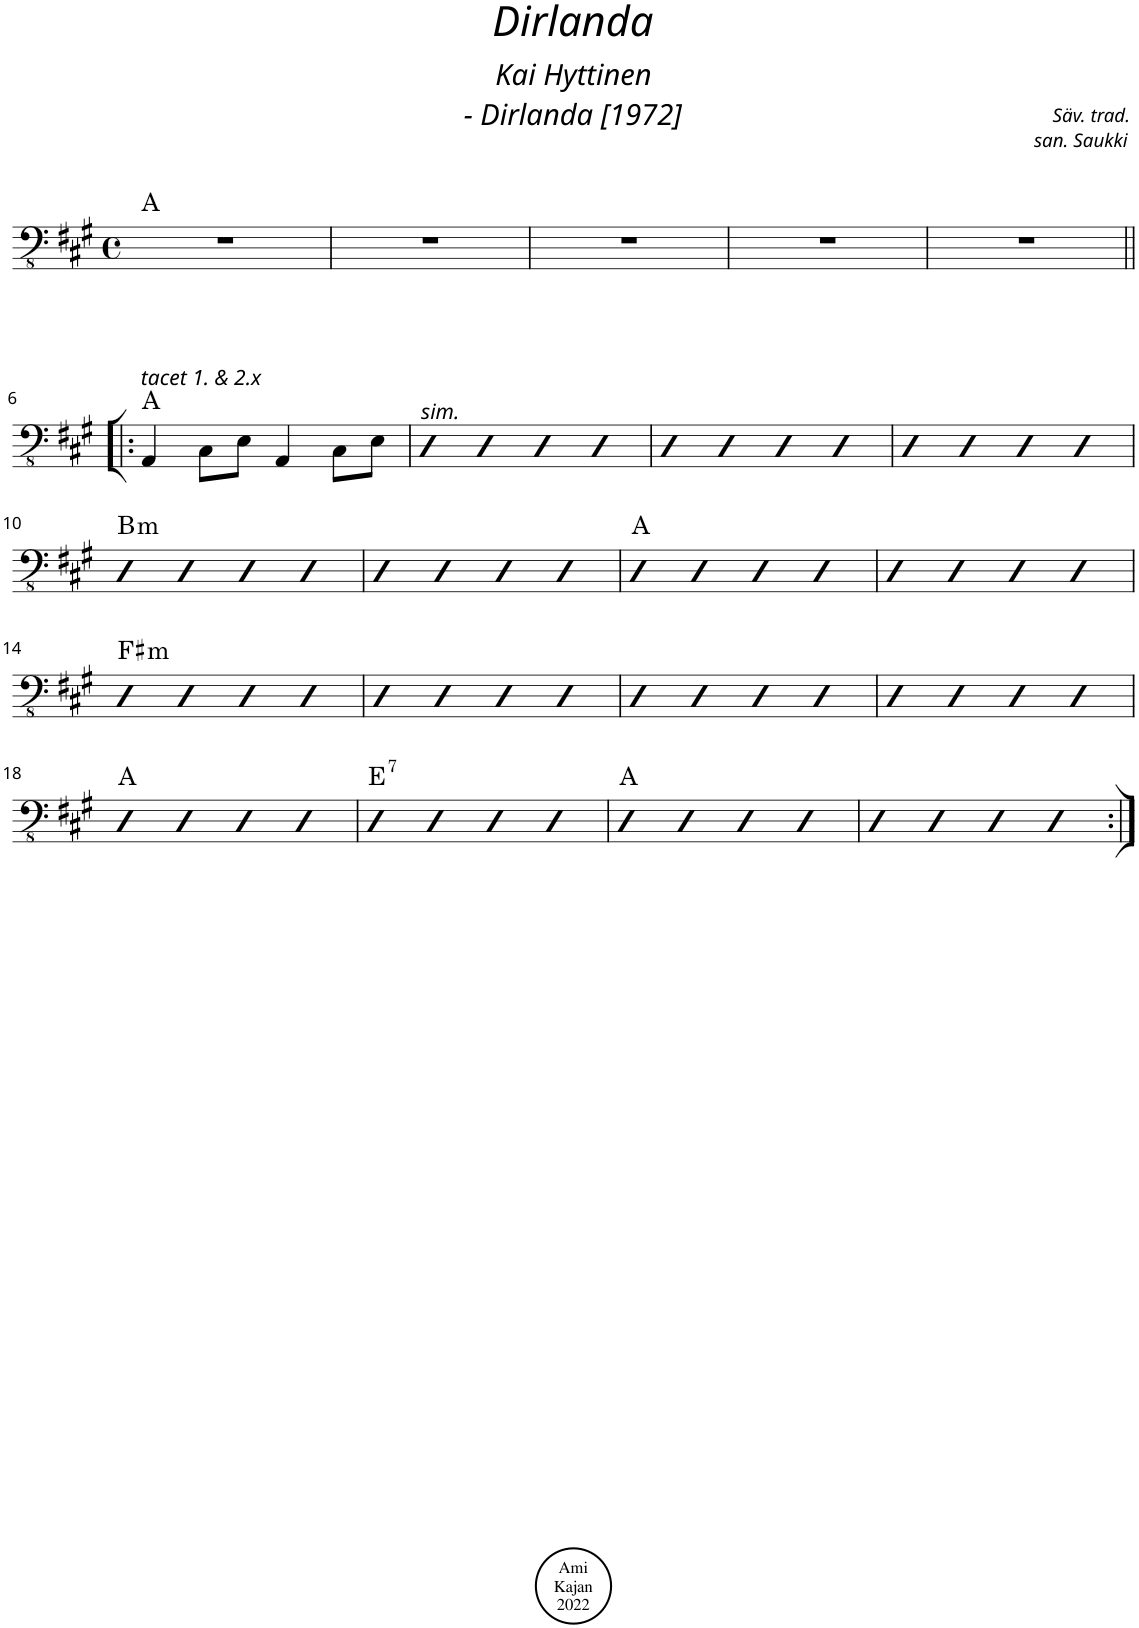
**kern	**harte
*part1	*part1
*staff1	*
*I"Acoustic Bass	*
*I'Bass	*
*clefFv4	*
*k[f#c#g#]	*
*M4/4	*
*met(c)	*
=1	=1
1r	A:maj
=2	=2
1r	.
=3	=3
1r	.
=4	=4
1r	.
=5	=5
1r	.
!!LO:LB:g=z
=6!|:	=6!|:
!LO:TX:a:i:t=tacet 1. & 2.x	!
4AAA/	A:maj
8CC#\L	.
8EE\J	.
4AAA/	.
8CC#\L	.
8EE\J	.
=7	=7
!LO:TX:a:i:t=sim.	!
4DD	.
4DD	.
4DD	.
4DD	.
=8	=8
4DD	.
4DD	.
4DD	.
4DD	.
=9	=9
4DD	.
4DD	.
4DD	.
4DD	.
!!LO:LB:g=z
=10	=10
!	!LO:H:kt=m
4DD	B:min
4DD	.
4DD	.
4DD	.
=11	=11
4DD	.
4DD	.
4DD	.
4DD	.
=12	=12
4DD	A:maj
4DD	.
4DD	.
4DD	.
=13	=13
4DD	.
4DD	.
4DD	.
4DD	.
!!LO:LB:g=z
=14	=14
!	!LO:H:kt=m
4DD	F#:min
4DD	.
4DD	.
4DD	.
=15	=15
4DD	.
4DD	.
4DD	.
4DD	.
=16	=16
4DD	.
4DD	.
4DD	.
4DD	.
=17	=17
4DD	.
4DD	.
4DD	.
4DD	.
!!LO:LB:g=z
=18	=18
4DD	A:maj
4DD	.
4DD	.
4DD	.
=19	=19
!	!LO:H:kt=7
4DD	E:7
4DD	.
4DD	.
4DD	.
=20	=20
4DD	A:maj
4DD	.
4DD	.
4DD	.
=21	=21
4DD	.
4DD	.
4DD	.
4DD	.
=:|!	=:|!
*-	*-
